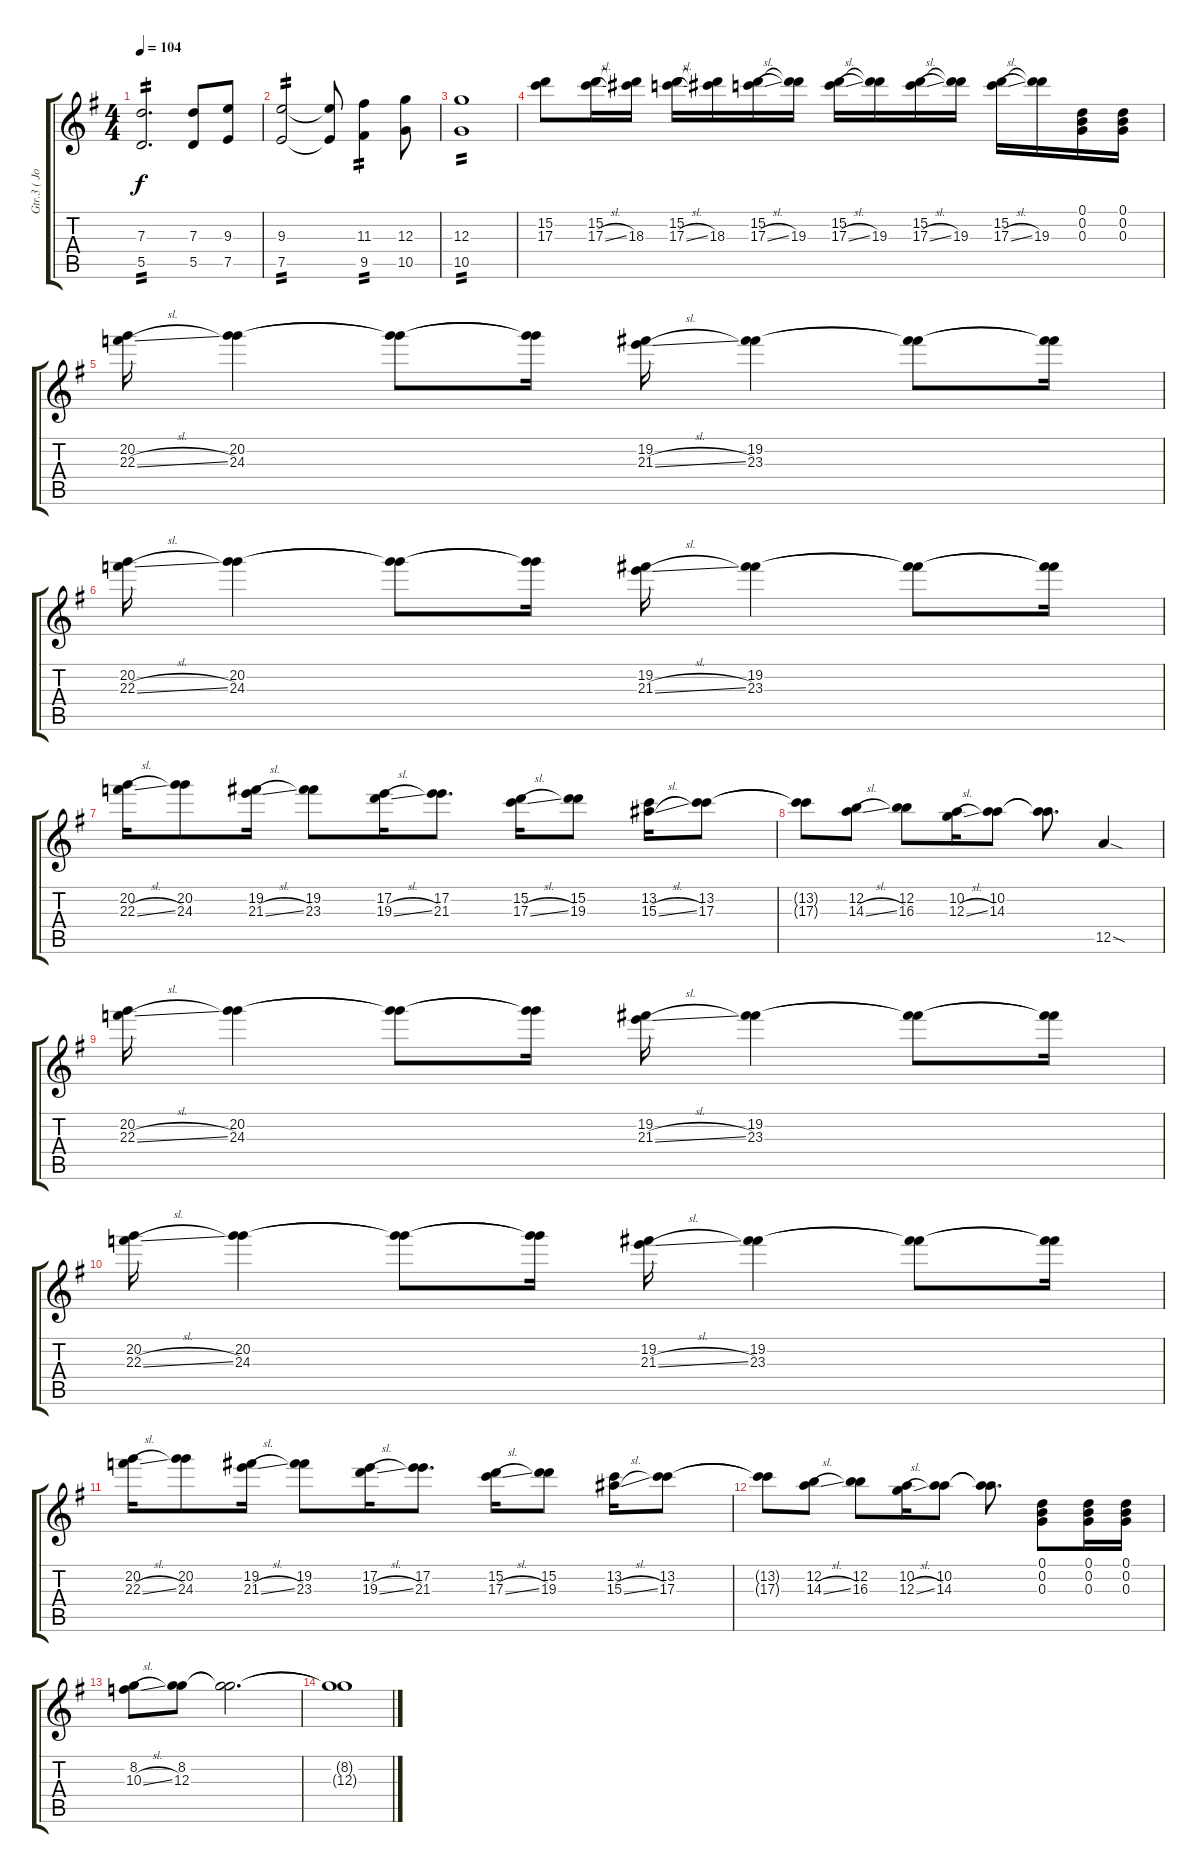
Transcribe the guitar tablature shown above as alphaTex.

\track ("Gtr.3 ( Jonny Greenwood )" "Gtr.3 ( Jo") {instrument overdrivenguitar}
\staff {score tabs}
\tuning (D4 B3 G3 D3 A2 E2) {hide}
\ts (4 4)
\tempo 104
\clef g2
\ks eminor
(7.3 5.5).2{d tp 2 dy f} (7.3 5.5).8 (9.3 7.5).8 |
(9.3 7.5).2{tp 2} (9.3{t} 7.5{t}).8 (11.3 9.5).4{tp 2} (12.3 10.5).8 |
(12.3 10.5).1{tp 2} |
(15.2 17.3).8 (15.2 17.3{sl}).16 (15.2{t} 18.3).16 (15.2 17.3{sl}).16 (15.2{t} 18.3).16 (15.2 17.3{sl}).16 (15.2{t} 19.3).16 (15.2 17.3{sl}).16 (15.2{t} 19.3).16 (15.2 17.3{sl}).16 (15.2{t} 19.3).16 (15.2 17.3{sl}).16 (15.2{t} 19.3).16 (0.1 0.2 0.3).16 (0.1 0.2 0.3).16 |
(20.2 22.3{sl}).16 (20.2 24.3).4 (20.2{t} 24.3{t}).8 (20.2{t} 24.3{t}).16 (19.2 21.3{sl}).16 (19.2 23.3).4 (19.2{t} 23.3{t}).8 (19.2{t} 23.3{t}).16 |
(20.2 22.3{sl}).16 (20.2 24.3).4 (20.2{t} 24.3{t}).8 (20.2{t} 24.3{t}).16 (19.2 21.3{sl}).16 (19.2 23.3).4 (19.2{t} 23.3{t}).8 (19.2{t} 23.3{t}).16 |
(20.2 22.3{sl}).16 (20.2 24.3).8 (19.2 21.3{sl}).16 (19.2 23.3).8 (17.2 19.3{sl}).16 (17.2 21.3).8{d} (15.2 17.3{sl}).16 (15.2 19.3).8 (13.2 15.3{sl}).16 (13.2 17.3).8 |
(13.2{t} 17.3{t}).8 (12.2 14.3{sl}).8 (12.2 16.3).8 (10.2 12.3{sl}).16 (10.2 14.3).8 (10.2{t} 14.3{t}).8{d} 12.5{sod}.4 |
(20.2 22.3{sl}).16 (20.2 24.3).4 (20.2{t} 24.3{t}).8 (20.2{t} 24.3{t}).16 (19.2 21.3{sl}).16 (19.2 23.3).4 (19.2{t} 23.3{t}).8 (19.2{t} 23.3{t}).16 |
(20.2 22.3{sl}).16 (20.2 24.3).4 (20.2{t} 24.3{t}).8 (20.2{t} 24.3{t}).16 (19.2 21.3{sl}).16 (19.2 23.3).4 (19.2{t} 23.3{t}).8 (19.2{t} 23.3{t}).16 |
(20.2 22.3{sl}).16 (20.2 24.3).8 (19.2 21.3{sl}).16 (19.2 23.3).8 (17.2 19.3{sl}).16 (17.2 21.3).8{d} (15.2 17.3{sl}).16 (15.2 19.3).8 (13.2 15.3{sl}).16 (13.2 17.3).8 |
(13.2{t} 17.3{t}).8 (12.2 14.3{sl}).8 (12.2 16.3).8 (10.2 12.3{sl}).16 (10.2 14.3).8 (10.2{t} 14.3{t}).8{d} (0.1 0.2 0.3).8 (0.1 0.2 0.3).16 (0.1 0.2 0.3).16 |
(8.2 10.3{sl}).8 (8.2 12.3).8 (8.2{t} 12.3{t}).2{d} |
(8.2{t} 12.3{t}).1
